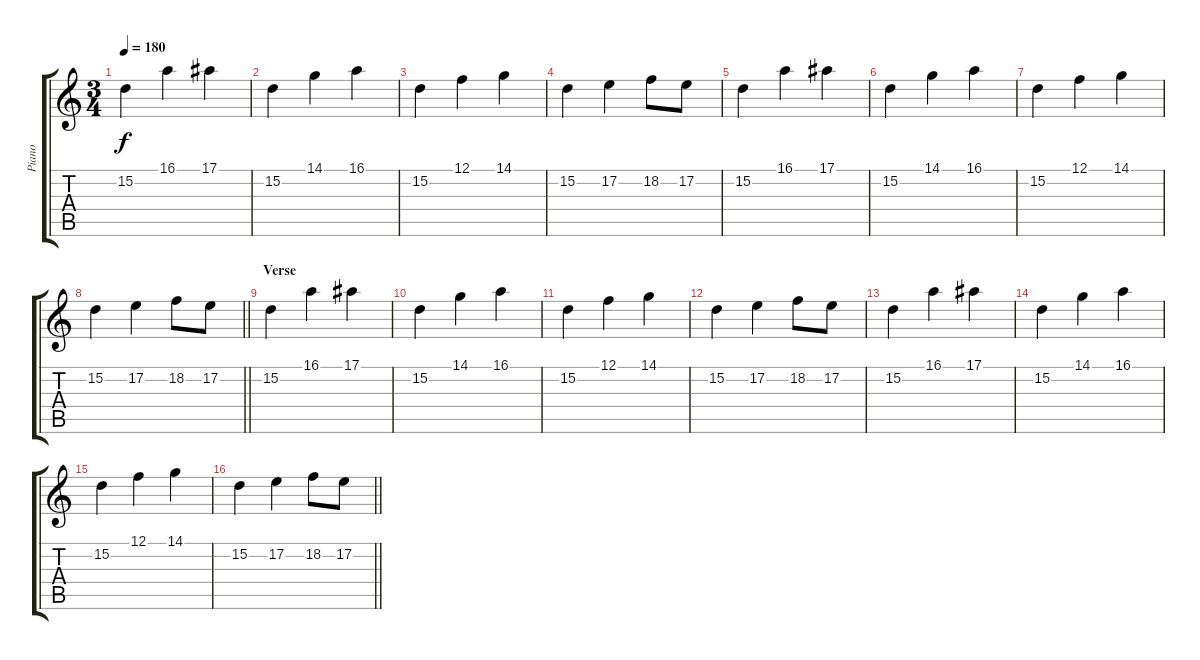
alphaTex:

\track ("Piano" "Piano") {instrument brightacousticpiano}
\staff {score tabs}
\tuning (F4 B3 G3 D3 A2 E2) {hide}
\ts (3 4)
\tempo 180
\clef g2
\ks c
15.2.4{dy f} 16.1.4 17.1.4 |
15.2.4 14.1.4 16.1.4 |
15.2.4 12.1.4 14.1.4 |
15.2.4 17.2.4 18.2.8 17.2.8 |
15.2.4 16.1.4 17.1.4 |
15.2.4 14.1.4 16.1.4 |
15.2.4 12.1.4 14.1.4 |
\barLineRight lightlight
15.2.4 17.2.4 18.2.8 17.2.8 |
\section ("" "Verse")
15.2.4 16.1.4 17.1.4 |
15.2.4 14.1.4 16.1.4 |
15.2.4 12.1.4 14.1.4 |
15.2.4 17.2.4 18.2.8 17.2.8 |
15.2.4 16.1.4 17.1.4 |
15.2.4 14.1.4 16.1.4 |
15.2.4 12.1.4 14.1.4 |
\barLineRight lightlight
15.2.4 17.2.4 18.2.8 17.2.8
